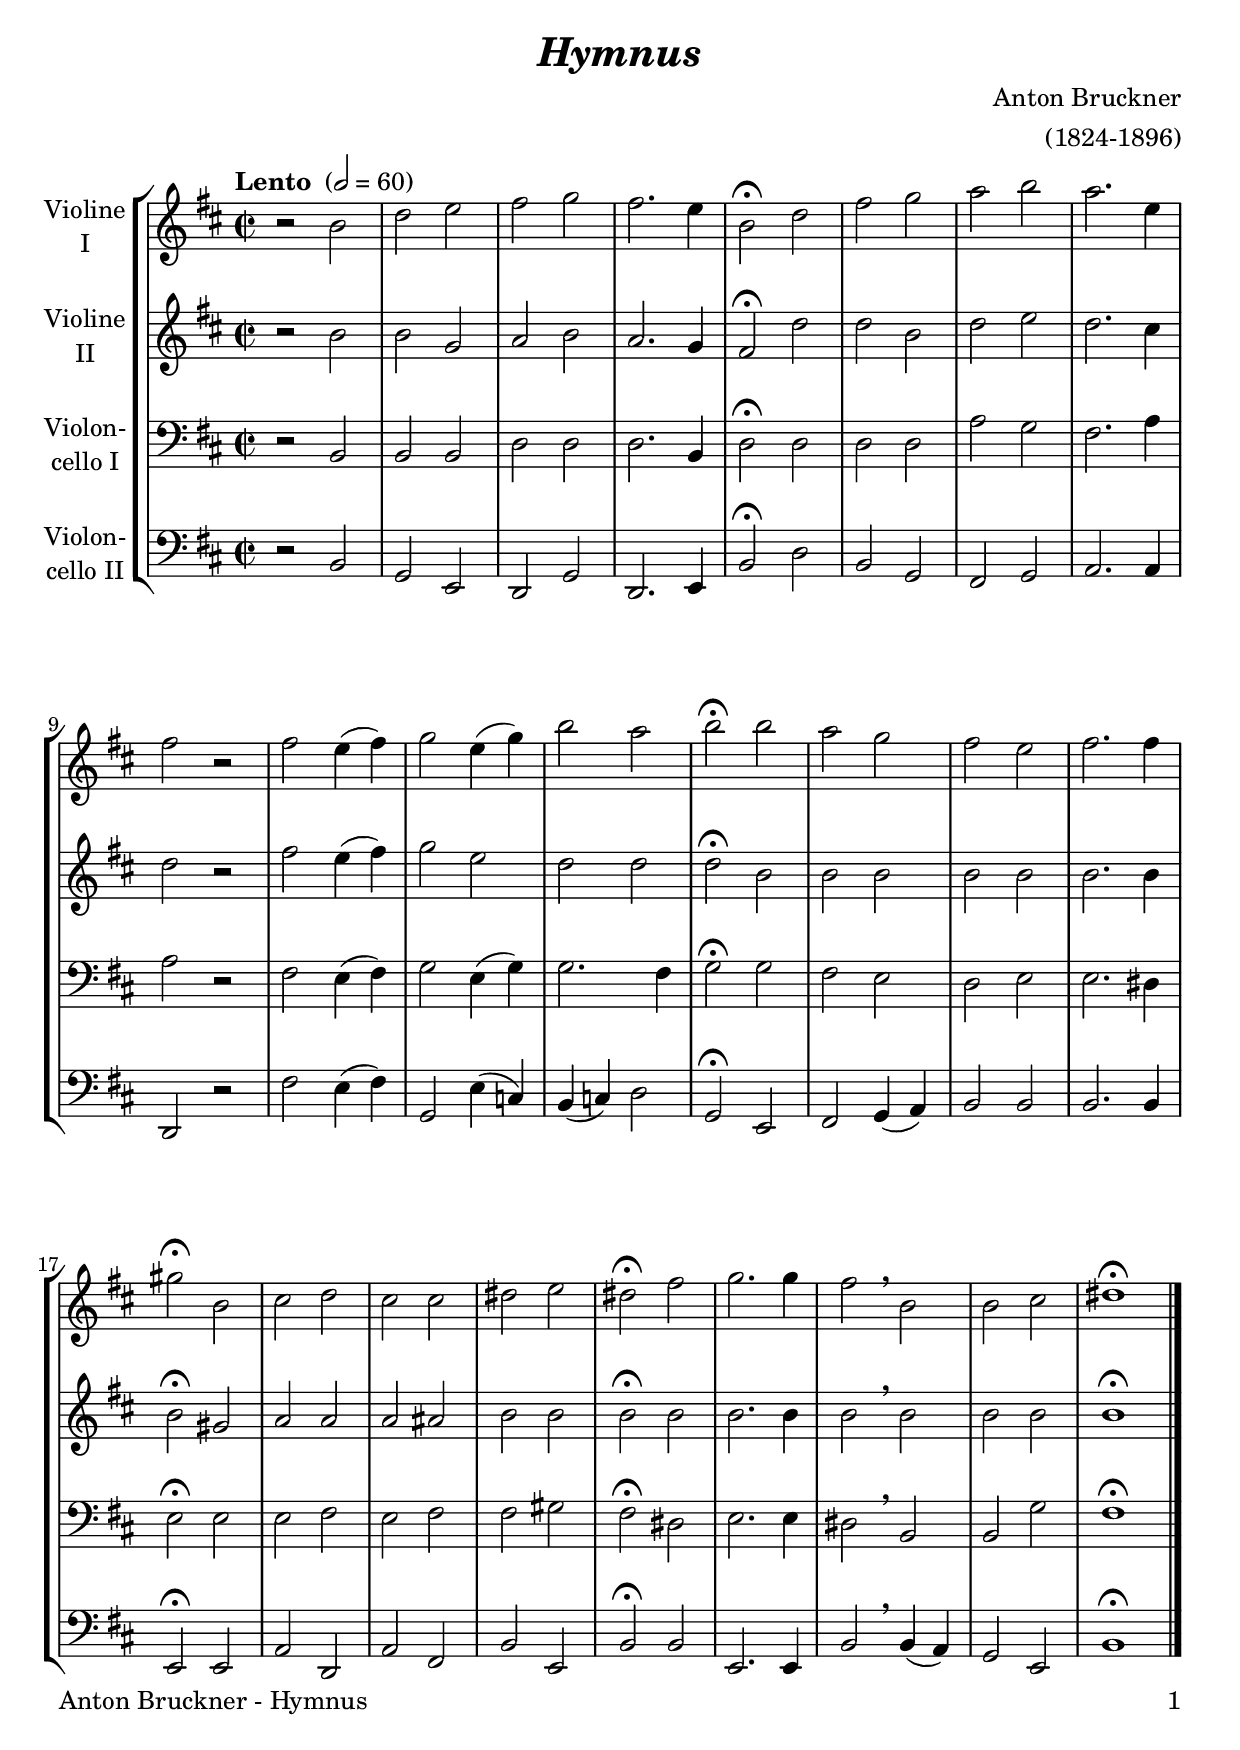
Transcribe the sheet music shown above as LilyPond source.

\version "2.20.2"
\include "deutsch.ly"

#(set-global-staff-size 22)

\header {
  title     = \markup \bold \italic "Hymnus"
  composer  = "Anton Bruckner"
  arranger  = "(1824-1896)"
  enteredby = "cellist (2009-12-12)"
%  piece = ""
}

voiceconsts = {
 \key d \major
 \clef "treble"
 %\numericTimeSignature
 \compressEmptyMeasures
 \time 2/2
 \tempo "Lento " 2=60
}

mist = "string ensemble 1"
mivl = "violin"
miba = "cello"

va = \relative c'' {
 \voiceconsts

 r2 h
 d e
 fis g
 fis2. e4
 h2^\fermata d
 fis g
 a h
 a2. e4

 fis2 r
 fis e4( fis)
 g2 e4( g)
 h2 a
 h^\fermata h
 a g
 fis e
 fis2. fis4

 gis2^\fermata h,
 cis d
 cis cis
 dis e
 dis^\fermata fis
 g2. g4
 fis2 \breathe h,
 h cis
 dis1^\fermata \bar "|."
}

vb = \relative c'' {
 \voiceconsts

 r2 h
 h g
 a h
 a2. g4
 fis2^\fermata d'
 d h
 d e
 d2. cis4

 d2 r
 fis e4( fis)
 g2 e
 d d
 d^\fermata h
 h h
 h h
 h2. h4

 h2^\fermata gis
 a a
 a ais
 h h
 h^\fermata h
 h2. h4
 h2 \breathe h
 h h
 h1^\fermata \bar "|."
}

vc = \relative c {
 \voiceconsts
 \clef "bass"

 r2 h
 h h
 d d
 d2. h4
 d2^\fermata d
 d d
 a' g
 fis2. a4

 a2 r
 fis e4( fis)
 g2 e4( g)
 g2. fis4
 g2^\fermata g
 fis e
 d e
 e2. dis4

 e2^\fermata e
 e fis
 e fis
 fis gis
 fis^\fermata dis
 e2. e4
 dis2 \breathe h
 h g'
 fis1^\fermata \bar "|."
}

vd = \relative c {
 \voiceconsts
 \clef "bass"
 
 r2 h
 g e
 d g
 d2. e4
 h'2^\fermata d
 h g
 fis g
 a2. a4

 d,2 r
 fis' e4( fis)
 g,2 e'4( c)
 h( c) d2
 g,2^\fermata e
 fis g4( a)
 h2 h
 h2. h4

 e,2^\fermata e
 a d,
 a' fis
 h e,
 h'^\fermata h
 e,2. e4
 h'2 \breathe h4( a)
 g2 e
 h'1^\fermata \bar "|."
}


music = \new StaffGroup <<
      \new Staff {
	\set Staff.midiInstrument = \mivl
	\set Staff.instrumentName = \markup \center-column { "Violine" "I" }
	\transpose d d { \va }
      }

      \new Staff {
	\set Staff.midiInstrument = \mivl
	\set Staff.instrumentName = \markup \center-column { "Violine" "II" }
	\transpose d d { \vb }
      }

      \new Staff {
	\set Staff.midiInstrument = \miba
	\set Staff.instrumentName = \markup \center-column { "Violon-" "cello I" }
	\transpose d d { \vc }
      }

      \new Staff {
	\set Staff.midiInstrument = \miba
	\set Staff.instrumentName = \markup \center-column { "Violon-" "cello II" }
	\transpose d d { \vd }
      }
>>

\book {
   \paper {
    print-page-number = ##t
    print-first-page-number = ##t
    ragged-last-bottom = ##f
    oddHeaderMarkup = \markup \null
    evenHeaderMarkup = \markup \null
    oddFooterMarkup = \markup {
      \fill-line {
%        \on-the-fly #print-page-number-check-first
        "Anton Bruckner - Hymnus" \fromproperty #'page:page-number-string
      }
    }
    evenFooterMarkup = \oddFooterMarkup
  } \score {
    \music
    \layout {}
  }

  \score {
    \unfoldRepeats \music

    \midi {
      \context {
        \Score
      }
    }
  }
}